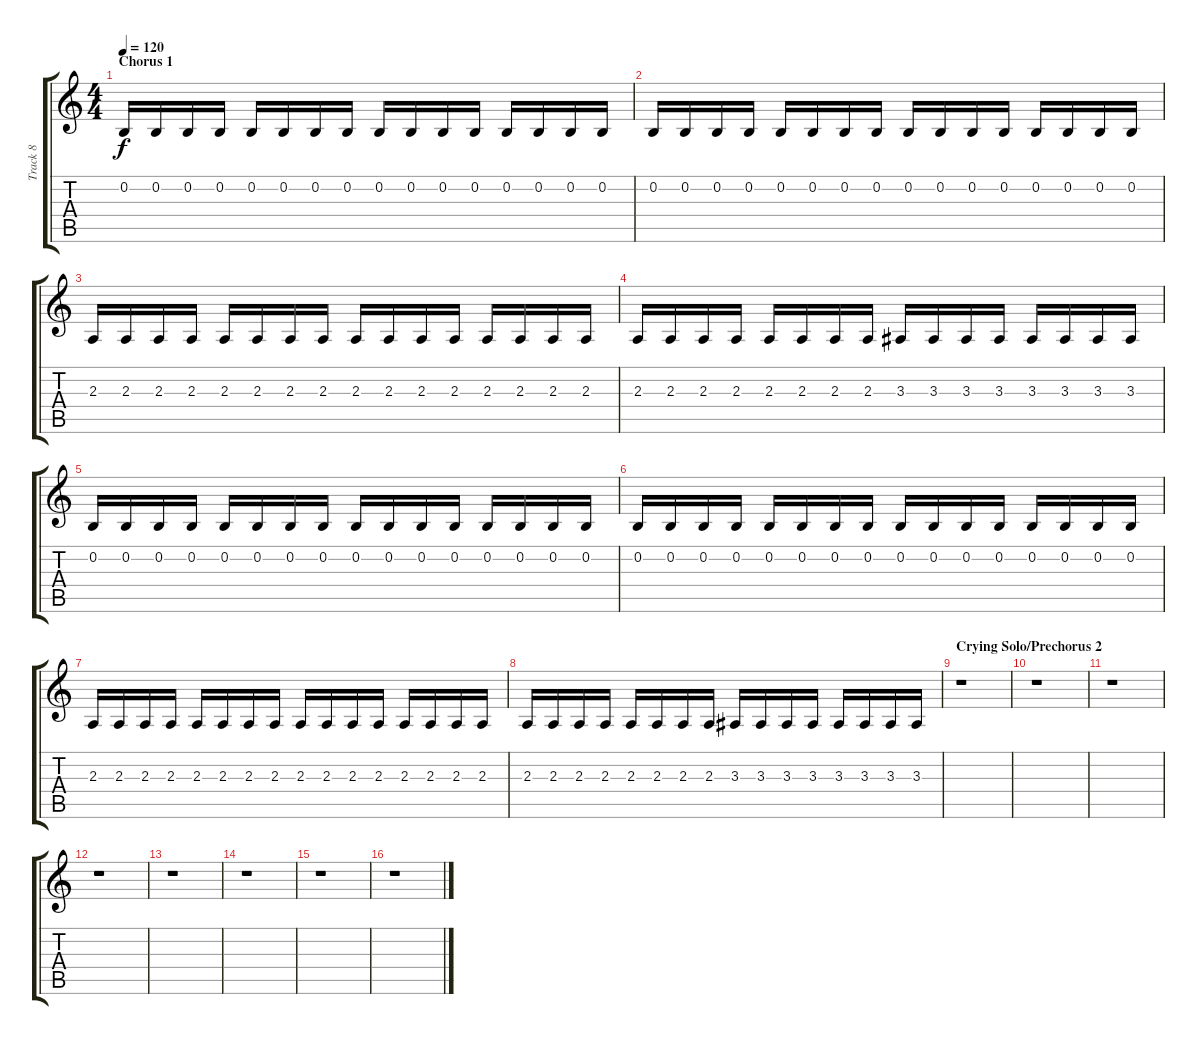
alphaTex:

\track ("Track 8" "Track 8") {instrument lead2sawtooth}
\staff {score tabs}
\tuning (E4 B3 G3 D3 A2 E2) {hide}
\ts (4 4)
\section ("" "Chorus 1")
\tempo 120
\clef g2
\ks c
0.2.16{dy f} 0.2.16 0.2.16 0.2.16 0.2.16 0.2.16 0.2.16 0.2.16 0.2.16 0.2.16 0.2.16 0.2.16 0.2.16 0.2.16 0.2.16 0.2.16 |
0.2.16 0.2.16 0.2.16 0.2.16 0.2.16 0.2.16 0.2.16 0.2.16 0.2.16 0.2.16 0.2.16 0.2.16 0.2.16 0.2.16 0.2.16 0.2.16 |
2.3.16 2.3.16 2.3.16 2.3.16 2.3.16 2.3.16 2.3.16 2.3.16 2.3.16 2.3.16 2.3.16 2.3.16 2.3.16 2.3.16 2.3.16 2.3.16 |
2.3.16 2.3.16 2.3.16 2.3.16 2.3.16 2.3.16 2.3.16 2.3.16 3.3.16 3.3.16 3.3.16 3.3.16 3.3.16 3.3.16 3.3.16 3.3.16 |
0.2.16 0.2.16 0.2.16 0.2.16 0.2.16 0.2.16 0.2.16 0.2.16 0.2.16 0.2.16 0.2.16 0.2.16 0.2.16 0.2.16 0.2.16 0.2.16 |
0.2.16 0.2.16 0.2.16 0.2.16 0.2.16 0.2.16 0.2.16 0.2.16 0.2.16 0.2.16 0.2.16 0.2.16 0.2.16 0.2.16 0.2.16 0.2.16 |
2.3.16 2.3.16 2.3.16 2.3.16 2.3.16 2.3.16 2.3.16 2.3.16 2.3.16 2.3.16 2.3.16 2.3.16 2.3.16 2.3.16 2.3.16 2.3.16 |
2.3.16 2.3.16 2.3.16 2.3.16 2.3.16 2.3.16 2.3.16 2.3.16 3.3.16 3.3.16 3.3.16 3.3.16 3.3.16 3.3.16 3.3.16 3.3.16 |
\section ("" "Crying Solo/Prechorus 2")
r.1 |
r.1 |
r.1 |
r.1 |
r.1 |
r.1 |
r.1 |
r.1
